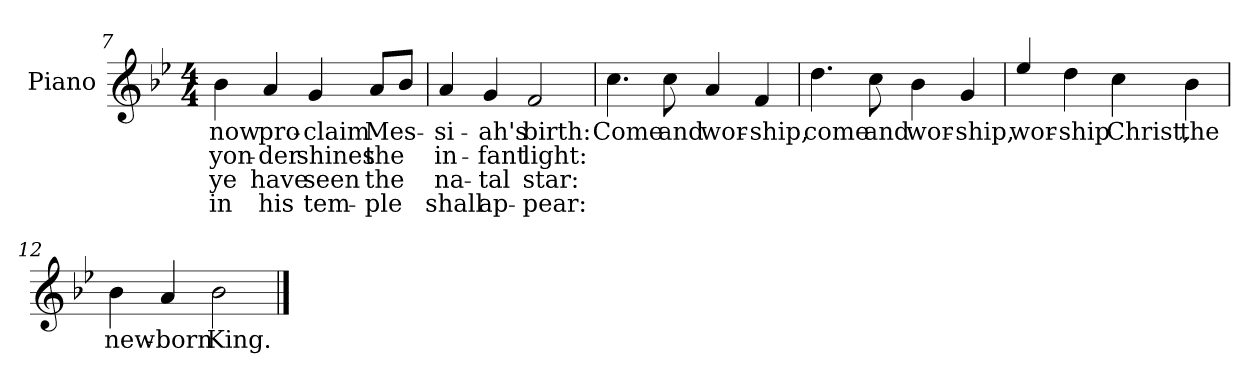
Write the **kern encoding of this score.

**kern	**text	**text	**text	**text
*part1	*part1	*part1	*part1	*part1
*staff1	*staff1	*staff1	*staff1	*staff1
*I"Piano	*	*	*	*
*I'Pno.	*	*	*	*
!!LO:LB:g=z
*clefG2	*	*	*	*
*k[b-e-]	*	*	*	*
*B-:	*	*	*	*
*M4/4	*	*	*	*
=7	=7	=7	=7	=7
!	!LO:LY:b:color=#000000	!LO:LY:b:color=#000000	!LO:LY:b:color=#000000	!LO:LY:b:color=#000000
4b-i\	now	yon-	ye	in
!	!LO:LY:b:color=#000000	!LO:LY:b:color=#000000	!LO:LY:b:color=#000000	!LO:LY:b:color=#000000
4ai/	pro-	-der	have	his
!	!LO:LY:b:color=#000000	!LO:LY:b:color=#000000	!LO:LY:b:color=#000000	!LO:LY:b:color=#000000
4gi/	-claim	shines	seen	tem-
!	!LO:LY:b:color=#000000	!LO:LY:b:color=#000000	!LO:LY:b:color=#000000	!LO:LY:b:color=#000000
8ai/L	Mes-	the	-the	ple
8b-i/J	.	.	.	.
=8	=8	=8	=8	=8
!	!LO:LY:b:color=#000000	!LO:LY:b:color=#000000	!LO:LY:b:color=#000000	!LO:LY:b:color=#000000
4ai/	-si-	in-	na-	-shall
!	!LO:LY:b:color=#000000	!LO:LY:b:color=#000000	!LO:LY:b:color=#000000	!LO:LY:b:color=#000000
4gi/	-ah's	-fant	tal	ap-
!	!LO:LY:b:color=#000000	!LO:LY:b:color=#000000	!LO:LY:b:color=#000000	!LO:LY:b:color=#000000
2fi/	birth:	light:	-star:	pear:
=9	=9	=9	=9	=9
!	!LO:LY:b:color=#000000	!	!	!
4.cci\	Come	.	.	.
!	!LO:LY:b:color=#000000	!	!	!
8cci\	and	.	.	.
!	!LO:LY:b:color=#000000	!	!	!
4ai/	wor-	.	.	.
!	!LO:LY:b:color=#000000	!	!	!
4fi/	-ship,	.	.	.
!!LO:LB:g=z
=10	=10	=10	=10	=10
!	!LO:LY:b:color=#000000	!	!	!
4.ddi\	come	.	.	.
!	!LO:LY:b:color=#000000	!	!	!
8cci\	and	.	.	.
!	!LO:LY:b:color=#000000	!	!	!
4b-i\	wor-	.	.	.
!	!LO:LY:b:color=#000000	!	!	!
4gi/	-ship,	.	.	.
=11	=11	=11	=11	=11
!	!LO:LY:b:color=#000000	!	!	!
4ee-i/	wor-	.	.	.
!	!LO:LY:b:color=#000000	!	!	!
4ddi\	-ship	.	.	.
!	!LO:LY:b:color=#000000	!	!	!
4cci\	Christ,	.	.	.
!	!LO:LY:b:color=#000000	!	!	!
4b-i\	the	.	.	.
=12	=12	=12	=12	=12
!	!LO:LY:b:color=#000000	!	!	!
4b-i\	new-	.	.	.
!	!LO:LY:b:color=#000000	!	!	!
4ai/	-born	.	.	.
!	!LO:LY:b:color=#000000	!	!	!
2b-i\	King.	.	.	.
==	==	==	==	==
*-	*-	*-	*-	*-
